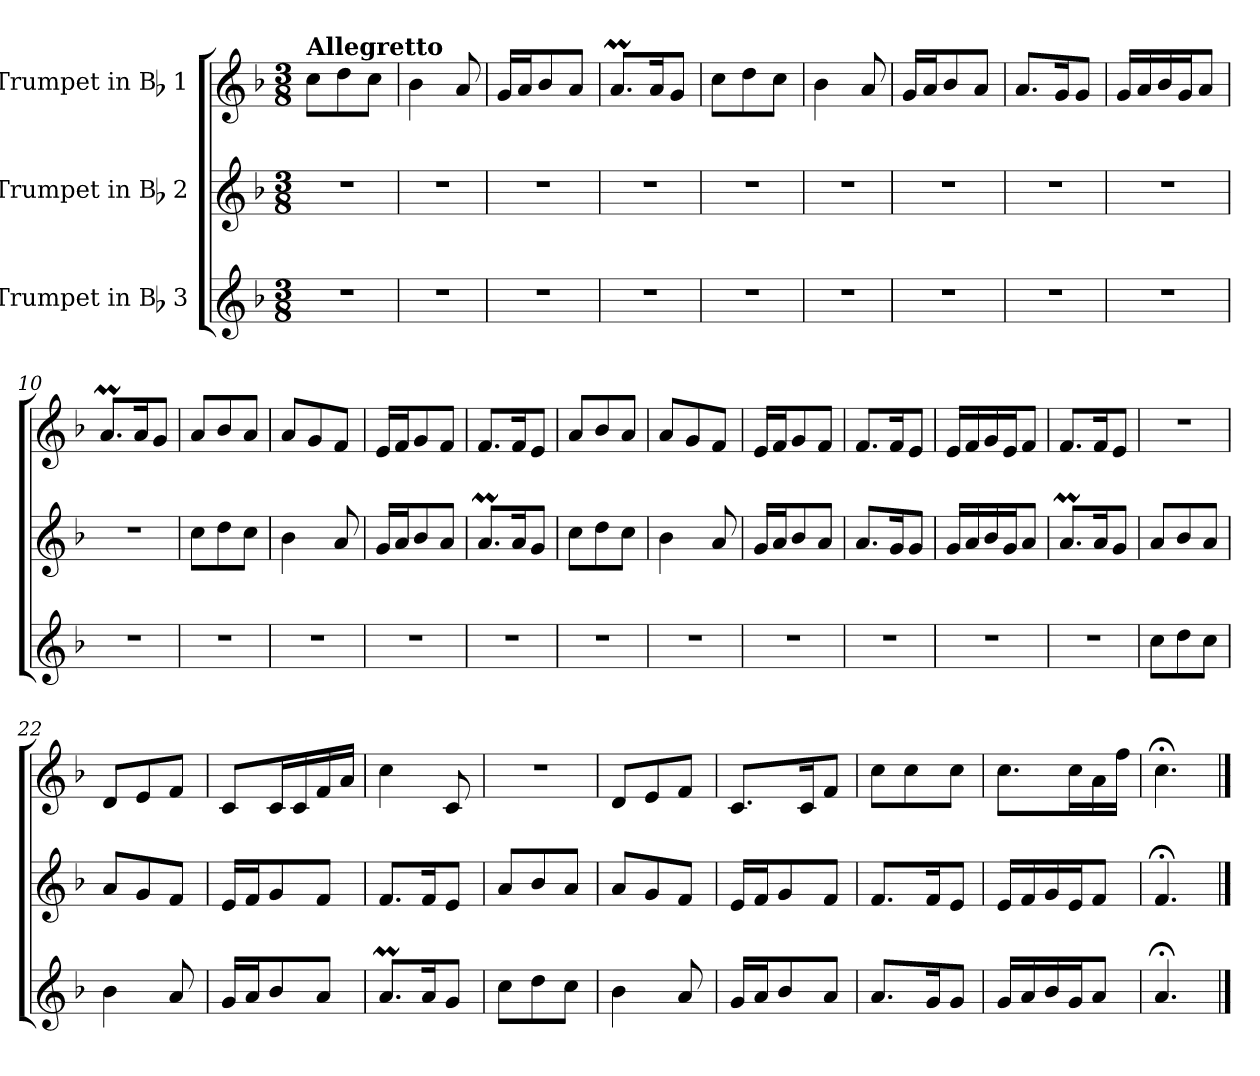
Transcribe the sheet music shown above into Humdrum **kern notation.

**kern	**kern	**kern
*part3	*part2	*part1
*staff3	*staff2	*staff1
*I"Trumpet in Bb 3	*I"Trumpet in Bb 2	*I"Trumpet in Bb 1
*clefG2	*clefG2	*clefG2
*ITrd1c2	*ITrd1c2	*ITrd1c2
*k[b-e-a-]	*k[b-e-a-]	*k[b-e-a-]
*E-:	*E-:	*E-:
*M3/8	*M3/8	*M3/8
*MM105	*MM105	*MM105
=1	=1	=1
!	!	!LO:TX:a:B:t=Allegretto
4.r	4.r	8b-\L
.	.	8cc\
.	.	8b-\J
=2	=2	=2
4.r	4.r	4a-\
.	.	8g/
=3	=3	=3
4.r	4.r	16f/LL
.	.	16g/J
.	.	8a-/
.	.	8g/J
=4	=4	=4
4.r	4.r	8.gm/L
.	.	16g/k
.	.	8f/J
=5	=5	=5
4.r	4.r	8b-\L
.	.	8cc\
.	.	8b-\J
=6	=6	=6
4.r	4.r	4a-\
.	.	8g/
=7	=7	=7
4.r	4.r	16f/LL
.	.	16g/J
.	.	8a-/
.	.	8g/J
=8	=8	=8
4.r	4.r	8.g/L
.	.	16f/k
.	.	8f/J
=9	=9	=9
4.r	4.r	16f/LL
.	.	16g/
.	.	16a-/
.	.	16f/J
.	.	8g/J
!!LO:LB:g=z
=10	=10	=10
4.r	4.r	8.gm/L
.	.	16g/k
.	.	8f/J
=11	=11	=11
4.r	8b-\L	8g/L
.	8cc\	8a-/
.	8b-\J	8g/J
=12	=12	=12
4.r	4a-\	8g/L
.	.	8f/
.	8g/	8e-/J
=13	=13	=13
4.r	16f/LL	16d/LL
.	16g/J	16e-/J
.	8a-/	8f/
.	8g/J	8e-/J
=14	=14	=14
4.r	8.gm/L	8.e-/L
.	16g/k	16e-/k
.	8f/J	8d/J
=15	=15	=15
4.r	8b-\L	8g/L
.	8cc\	8a-/
.	8b-\J	8g/J
=16	=16	=16
4.r	4a-\	8g/L
.	.	8f/
.	8g/	8e-/J
=17	=17	=17
4.r	16f/LL	16d/LL
.	16g/J	16e-/J
.	8a-/	8f/
.	8g/J	8e-/J
=18	=18	=18
4.r	8.g/L	8.e-/L
.	16f/k	16e-/k
.	8f/J	8d/J
=19	=19	=19
4.r	16f/LL	16d/LL
.	16g/	16e-/
.	16a-/	16f/
.	16f/J	16d/J
.	8g/J	8e-/J
=20	=20	=20
4.r	8.gm/L	8.e-/L
.	16g/k	16e-/k
.	8f/J	8d/J
!!LO:LB:g=z
=21	=21	=21
8b-\L	8g/L	4.r
8cc\	8a-/	.
8b-\J	8g/J	.
=22	=22	=22
4a-\	8g/L	8c/L
.	8f/	8d/
8g/	8e-/J	8e-/J
=23	=23	=23
16f/LL	16d/LL	8B-/L
16g/J	16e-/J	.
8a-/	8f/	16B-/L
.	.	16B-/
8g/J	8e-/J	16e-/
.	.	16g/JJ
=24	=24	=24
8.gm/L	8.e-/L	4b-\
16g/k	16e-/k	.
8f/J	8d/J	8B-/
=25	=25	=25
8b-\L	8g/L	4.r
8cc\	8a-/	.
8b-\J	8g/J	.
=26	=26	=26
4a-\	8g/L	8c/L
.	8f/	8d/
8g/	8e-/J	8e-/J
=27	=27	=27
16f/LL	16d/LL	8.B-/L
16g/J	16e-/J	.
8a-/	8f/	.
.	.	16B-/k
8g/J	8e-/J	8e-/J
=28	=28	=28
8.g/L	8.e-/L	8b-\L
.	.	8b-\
16f/k	16e-/k	.
8f/J	8d/J	8b-\J
=29	=29	=29
16f/LL	16d/LL	8.b-\L
16g/	16e-/	.
16a-/	16f/	.
16f/J	16d/J	16b-\L
8g/J	8e-/J	16g\
.	.	16ee-\JJ
=30	=30	=30
4.g;</	4.e-;</	4.b-;<\
==	==	==
*-	*-	*-
